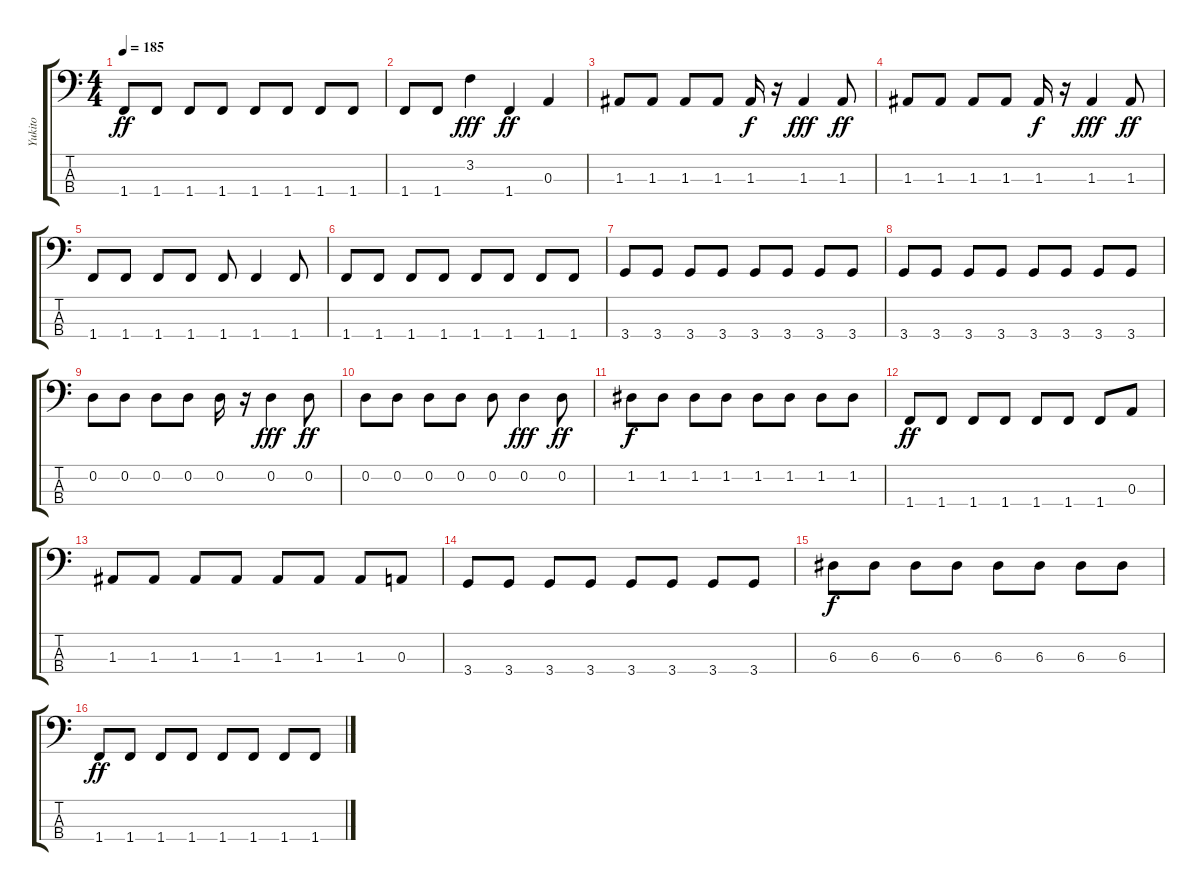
\track ("Yukito" "Yukito") {instrument electricbassfinger}
\staff {score tabs}
\tuning (G2 D2 A1 E1) {hide}
\ts (4 4)
\tempo 185
\clef f4
\ks c
1.4.8{dy ff} 1.4.8 1.4.8 1.4.8 1.4.8 1.4.8 1.4.8 1.4.8 |
1.4.8 1.4.8 3.2.4{dy fff} 1.4.4{dy ff} 0.3.4 |
1.3.8 1.3.8 1.3.8 1.3.8 1.3.16{dy f} r.16 1.3.4{dy fff} 1.3.8{dy ff} |
1.3.8 1.3.8 1.3.8 1.3.8 1.3.16{dy f} r.16 1.3.4{dy fff} 1.3.8{dy ff} |
1.4.8 1.4.8 1.4.8 1.4.8 1.4.8 1.4.4 1.4.8 |
1.4.8 1.4.8 1.4.8 1.4.8 1.4.8 1.4.8 1.4.8 1.4.8 |
3.4.8 3.4.8 3.4.8 3.4.8 3.4.8 3.4.8 3.4.8 3.4.8 |
3.4.8 3.4.8 3.4.8 3.4.8 3.4.8 3.4.8 3.4.8 3.4.8 |
0.2.8 0.2.8 0.2.8 0.2.8 0.2.16 r.16 0.2.4{dy fff} 0.2.8{dy ff} |
0.2.8 0.2.8 0.2.8 0.2.8 0.2.8 0.2.4{dy fff} 0.2.8{dy ff} |
1.2.8{dy f} 1.2.8 1.2.8 1.2.8 1.2.8 1.2.8 1.2.8 1.2.8 |
1.4.8{dy ff} 1.4.8 1.4.8 1.4.8 1.4.8 1.4.8 1.4.8 0.3.8 |
1.3.8 1.3.8 1.3.8 1.3.8 1.3.8 1.3.8 1.3.8 0.3.8 |
3.4.8 3.4.8 3.4.8 3.4.8 3.4.8 3.4.8 3.4.8 3.4.8 |
6.3.8{dy f} 6.3.8 6.3.8 6.3.8 6.3.8 6.3.8 6.3.8 6.3.8 |
1.4.8{dy ff} 1.4.8 1.4.8 1.4.8 1.4.8 1.4.8 1.4.8 1.4.8
